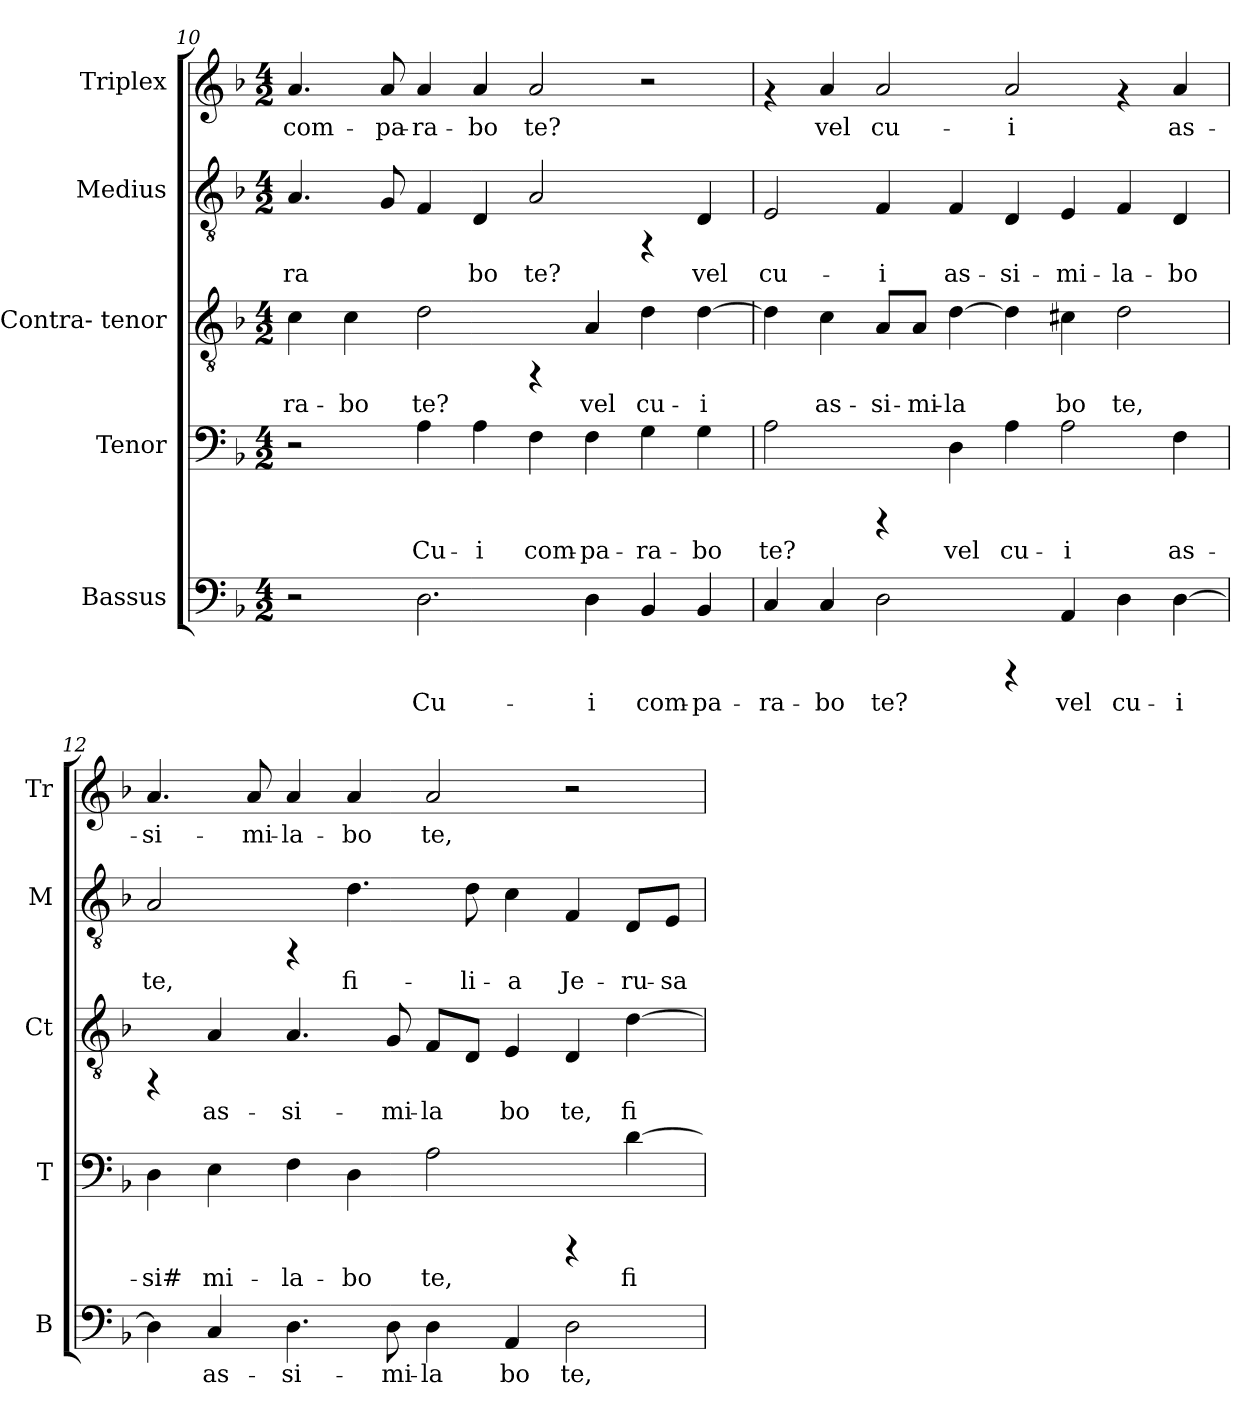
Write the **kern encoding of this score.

**kern	**text	**kern	**text	**kern	**text	**kern	**text	**kern	**text
*part5	*part5	*part4	*part4	*part3	*part3	*part2	*part2	*part1	*part1
*staff5	*staff5	*staff4	*staff4	*staff3	*staff3	*staff2	*staff2	*staff1	*staff1
*I"Bassus	*	*I"Tenor	*	*I"Contra-  tenor	*	*I"Medius	*	*I"Triplex	*
*I'B	*	*I'T	*	*I'Ct	*	*I'M	*	*I'Tr	*
*clefF4	*	*clefF4	*	*clefGv2	*	*clefGv2	*	*clefG2	*
*k[b-]	*	*k[b-]	*	*k[b-]	*	*k[b-]	*	*k[b-]	*
*F:	*	*F:	*	*F:	*	*F:	*	*F:	*
*M4/2	*	*M4/2	*	*M4/2	*	*M4/2	*	*M4/2	*
=10	=10	=10	=10	=10	=10	=10	=10	=10	=10
!	!	!	!	!	!LO:LY:b:cj	!	!LO:LY:b:cj	!	!LO:LY:b:cj
2r	.	2r	.	4c\	-ra-	4.A/	-ra-	4.a/	com-
!	!	!	!	!	!LO:LY:b:cj	!	!	!	!
.	.	.	.	4c\	-bo	.	.	.	.
!	!	!	!	!	!	!	!LO:LY:b:cj	!	!LO:LY:b:cj
.	.	.	.	.	.	8G/	--	8a/	-pa-
!	!LO:LY:b:cj	!	!LO:LY:b:cj	!	!LO:LY:b:cj	!	!LO:LY:b:cj	!	!LO:LY:b:cj
2.D\	Cu-	4A\	Cu-	2d\	te?	4F/	--	4a/	-ra-
!	!	!	!LO:LY:b:cj	!	!	!	!LO:LY:b:cj	!	!LO:LY:b:cj
.	.	4A\	-i	.	.	4D/	-bo	4a/	-bo
!	!	!	!LO:LY:b:cj	!	!	!	!LO:LY:b:cj	!	!LO:LY:b:cj
.	.	4F\	com-	4rFF	.	2A/	te?	2a/	te?
!	!LO:LY:b:cj	!	!LO:LY:b:cj	!	!LO:LY:b:cj	!	!	!	!
4D\	-i	4F\	-pa-	4A/	vel	.	.	.	.
!	!LO:LY:b:cj	!	!LO:LY:b:cj	!	!LO:LY:b:cj	!	!	!	!
4BB-/	com-	4G\	-ra-	4d\	cu-	4rFF	.	2r	.
!	!LO:LY:b:cj	!	!LO:LY:b:cj	!	!LO:LY:b:cj	!	!LO:LY:b:cj	!	!
4BB-/	-pa-	4G\	-bo	[>4d\	-i	4D/	vel	.	.
!!LO:PB:g=z
=11	=11	=11	=11	=11	=11	=11	=11	=11	=11
!	!LO:LY:b:cj	!	!LO:LY:b:cj	!	!LO:LY:b:cj	!	!LO:LY:b:cj	!	!
4C/	-ra-	2A\	te?	4d\]	.	2E/	cu-	4rf	.
!	!LO:LY:b:cj	!	!	!	!LO:LY:b:cj	!	!	!	!LO:LY:b:cj
4C/	-bo	.	.	4c\	as-	.	.	4a/	vel
!	!LO:LY:b:cj	!	!	!	!LO:LY:b:cj	!	!LO:LY:b:cj	!	!LO:LY:b:cj
2D\	te?	4rCCC	.	8A/L	-si-	4F/	-i	2a/	cu-
!	!	!	!	!	!LO:LY:b:cj	!	!	!	!
.	.	.	.	8A/J	-mi-	.	.	.	.
!	!	!	!LO:LY:b:cj	!	!LO:LY:b:cj	!	!LO:LY:b:cj	!	!
.	.	4D\	vel	[>4d\	-la-	4F/	as-	.	.
!	!	!	!LO:LY:b:cj	!	!LO:LY:b:cj	!	!LO:LY:b:cj	!	!LO:LY:b:cj
4rCCC	.	4A\	cu-	4d\]	--	4D/	-si-	2a/	-i
!	!LO:LY:b:cj	!	!LO:LY:b:cj	!	!LO:LY:b:cj	!	!LO:LY:b:cj	!	!
4AA/	vel	2A\	-i	4c#\	-bo	4E/	-mi-	.	.
!	!LO:LY:b:cj	!	!	!	!LO:LY:b:cj	!	!LO:LY:b:cj	!	!
4D\	cu-	.	.	2d\	te,	4F/	-la-	4rf	.
!	!LO:LY:b:cj	!	!LO:LY:b:cj	!	!	!	!LO:LY:b:cj	!	!LO:LY:b:cj
[>4D\	-i	4F\	as-	.	.	4D/	-bo	4a/	as-
=12	=12	=12	=12	=12	=12	=12	=12	=12	=12
!	!LO:LY:b:cj	!	!LO:LY:b:cj	!	!	!	!LO:LY:b:cj	!	!LO:LY:b:cj
4D\]	.	4D\	-si#	4rFF	.	2A/	te,	4.a/	-si-
!	!LO:LY:b:cj	!	!LO:LY:b:cj	!	!LO:LY:b:cj	!	!	!	!
4C/	as-	4E\	mi-	4A/	as-	.	.	.	.
!	!	!	!	!	!	!	!	!	!LO:LY:b:cj
.	.	.	.	.	.	.	.	8a/	-mi-
!	!LO:LY:b:cj	!	!LO:LY:b:cj	!	!LO:LY:b:cj	!	!	!	!LO:LY:b:cj
4.D\	-si-	4F\	-la-	4.A/	-si-	4rFF	.	4a/	-la-
!	!	!	!LO:LY:b:cj	!	!	!	!LO:LY:b:cj	!	!LO:LY:b:cj
.	.	4D\	-bo	.	.	4.d\	fi-	4a/	-bo
!	!LO:LY:b:cj	!	!	!	!LO:LY:b:cj	!	!	!	!
8D\	-mi-	.	.	8G/	-mi-	.	.	.	.
!	!LO:LY:b:cj	!	!LO:LY:b:cj	!	!LO:LY:b:cj	!	!	!	!LO:LY:b:cj
4D\	-la	2A\	te,	8F/L	-la-	.	.	2a/	te,
!	!	!	!	!	!LO:LY:b:cj	!	!LO:LY:b:cj	!	!
.	.	.	.	8D/J	--	8d\	-li-	.	.
!	!LO:LY:b:cj	!	!	!	!LO:LY:b:cj	!	!LO:LY:b:cj	!	!
4AA/	bo	.	.	4E/	-bo	4c\	-a	.	.
!	!LO:LY:b:cj	!	!	!	!LO:LY:b:cj	!	!LO:LY:b:cj	!	!
2D\	te,	4rCCC	.	4D/	te,	4F/	Je-	2r	.
!	!	!	!LO:LY:b:cj	!	!LO:LY:b:cj	!	!LO:LY:b:cj	!	!
.	.	[>4d\	fi-	[>4d\	fi-	8D/L	-ru-	.	.
!	!	!	!	!	!	!	!LO:LY:b:cj	!	!
.	.	.	.	.	.	8E/J	-sa-	.	.
=	=	=	=	=	=	=	=	=	=
*-	*-	*-	*-	*-	*-	*-	*-	*-	*-
